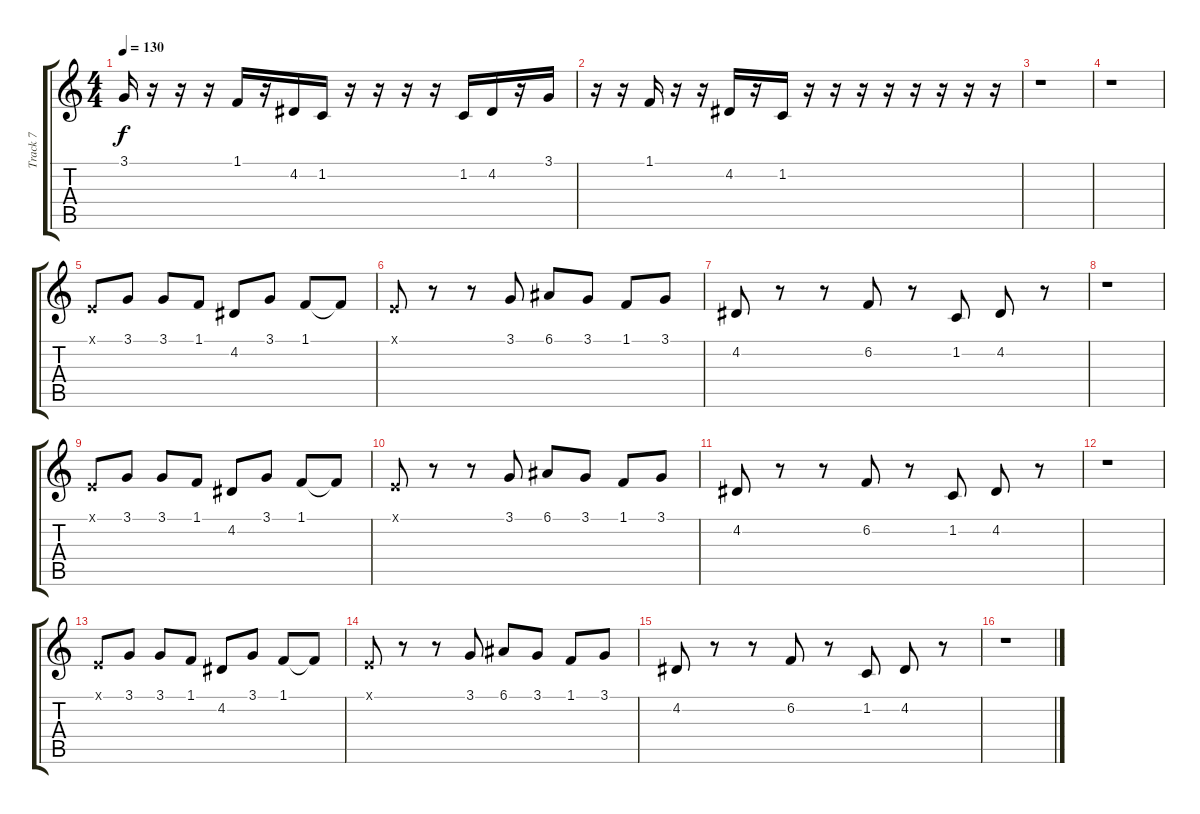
\track ("Track 7" "Track 7") {instrument violin}
\staff {score tabs}
\tuning (E4 B3 G3 D3 A2 E2) {hide}
\ts (4 4)
\tempo 130
\clef g2
\ks c
3.1.16{dy f} r.16 r.16 r.16 1.1.16 r.16 4.2.16 1.2.16 r.16 r.16 r.16 r.16 1.2.16 4.2.16 r.16 3.1.16 |
r.16 r.16 1.1.16 r.16 r.16 4.2.16 r.16 1.2.16 r.16 r.16 r.16 r.16 r.16 r.16 r.16 r.16 |
r.1 |
r.1 |
0.1{x}.8 3.1.8 3.1.8 1.1.8 4.2.8 3.1.8 1.1.8 1.1{t}.8 |
0.1{x}.8 r.8 r.8 3.1.8 6.1.8 3.1.8 1.1.8 3.1.8 |
4.2.8 r.8 r.8 6.2.8 r.8 1.2.8 4.2.8 r.8 |
r.1 |
0.1{x}.8 3.1.8 3.1.8 1.1.8 4.2.8 3.1.8 1.1.8 1.1{t}.8 |
0.1{x}.8 r.8 r.8 3.1.8 6.1.8 3.1.8 1.1.8 3.1.8 |
4.2.8 r.8 r.8 6.2.8 r.8 1.2.8 4.2.8 r.8 |
r.1 |
0.1{x}.8 3.1.8 3.1.8 1.1.8 4.2.8 3.1.8 1.1.8 1.1{t}.8 |
0.1{x}.8 r.8 r.8 3.1.8 6.1.8 3.1.8 1.1.8 3.1.8 |
4.2.8 r.8 r.8 6.2.8 r.8 1.2.8 4.2.8 r.8 |
r.1
